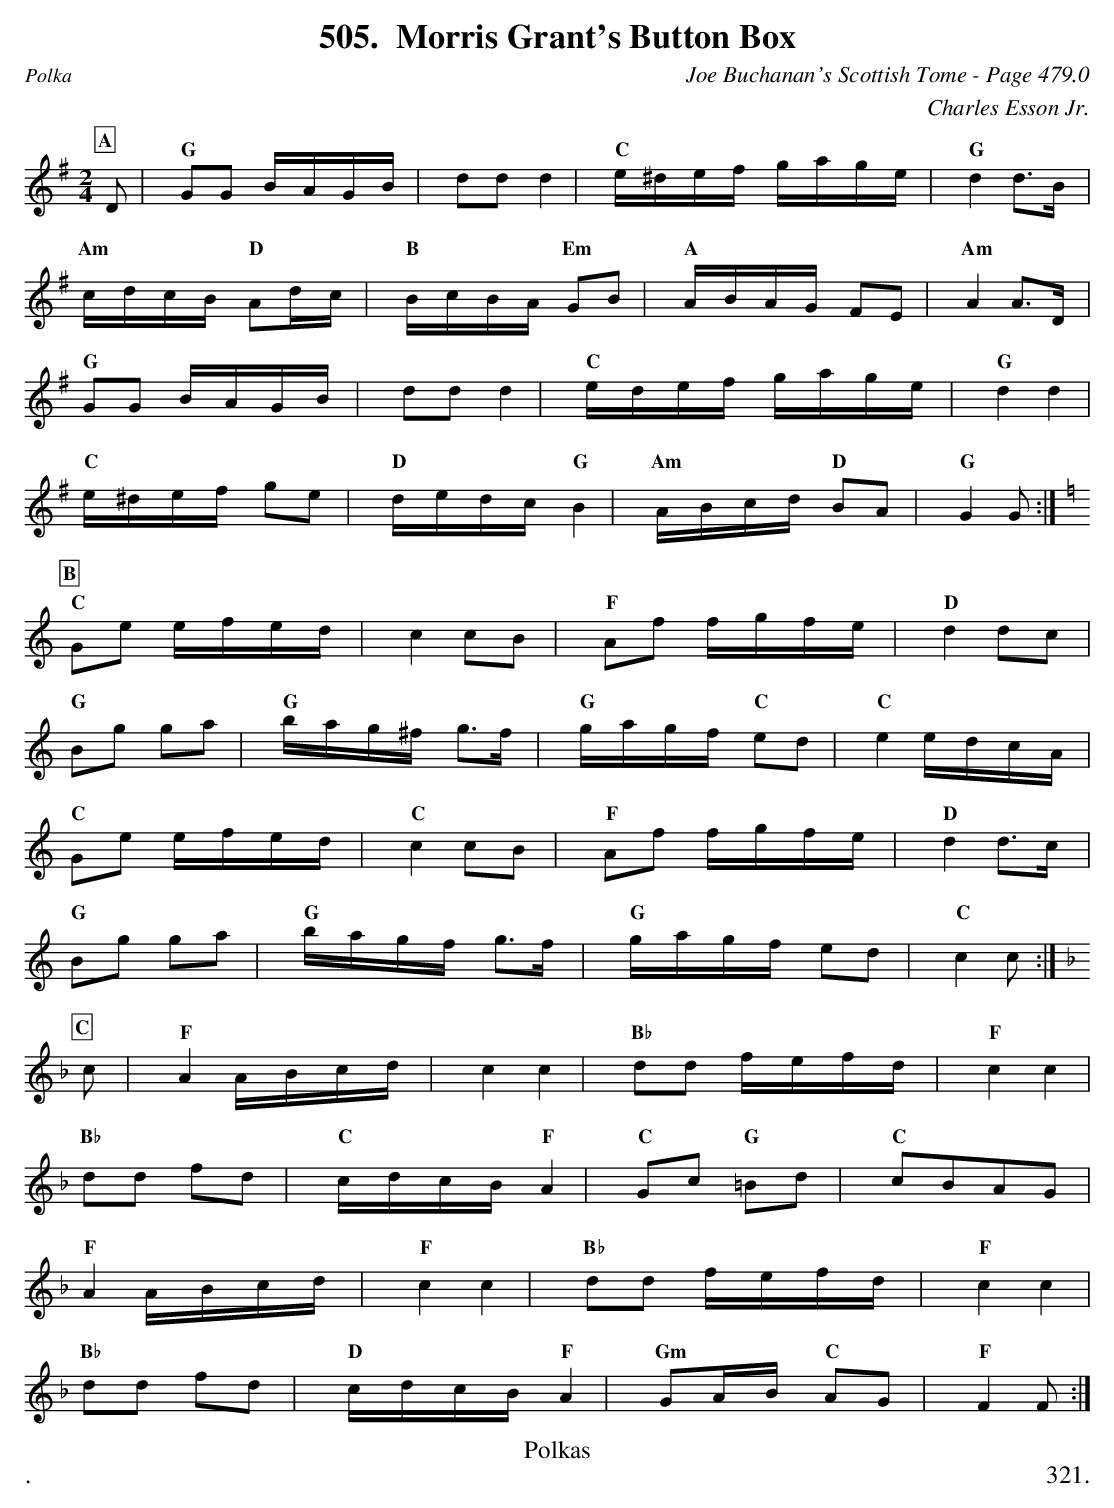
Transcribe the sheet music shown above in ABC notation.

X:1
T:Morris Grant's Button Box
C:Joe Buchanan's Scottish Tome - Page 479.0
C:Charles Esson Jr.
L:1/8
M:2/4
K:G
P:A
D | "G"GG B/A/G/B/ | dd d2 | "C"e/^d/e/f/ g/a/g/e/ | "G"d2 d>B |
"Am"c/d/c/B/ "D"Ad/c/ | "B"B/c/B/A/ "Em"GB | "A"A/B/A/G/ FE | "Am"A2 A>D |
"G"GG B/A/G/B/ | dd d2 | "C"e/d/e/f/ g/a/g/e/ | "G"d2 d2 |
"C"e/^d/e/f/ ge | "D"d/e/d/c/ "G"B2 | "Am"A/B/c/d/ "D"BA | "G"G2 G :|
P:B
[K:C] "C"Ge e/f/e/d/ | c2 cB | "F"Af f/g/f/e/ | "D"d2 dc |
"G"Bg ga | "G"b/a/g/^f/ g>f | "G"g/a/g/f/ "C"ed | "C"e2 e/d/c/A/ |
"C"Ge e/f/e/d/ | "C"c2 cB | "F"Af f/g/f/e/ | "D"d2 d>c |
"G"Bg ga | "G"b/a/g/f/ g>f | "G"g/a/g/f/ ed | "C"c2 c :|
P:C
[K:F] c | "F"A2 A/B/c/d/ | c2 c2 | "Bb"dd f/e/f/d/ | "F"c2 c2 |
"Bb"dd fd | "C"c/d/c/B/ "F"A2 | "C"Gc "G"=Bd | "C"cBAG |
"F"A2 A/B/c/d/ | "F"c2 c2 | "Bb"dd f/e/f/d/ | "F"c2 c2 |
"Bb"dd fd | "D"c/d/c/B/ "F"A2 | "Gm"GA/B/ "C"AG | "F"F2 F :|
